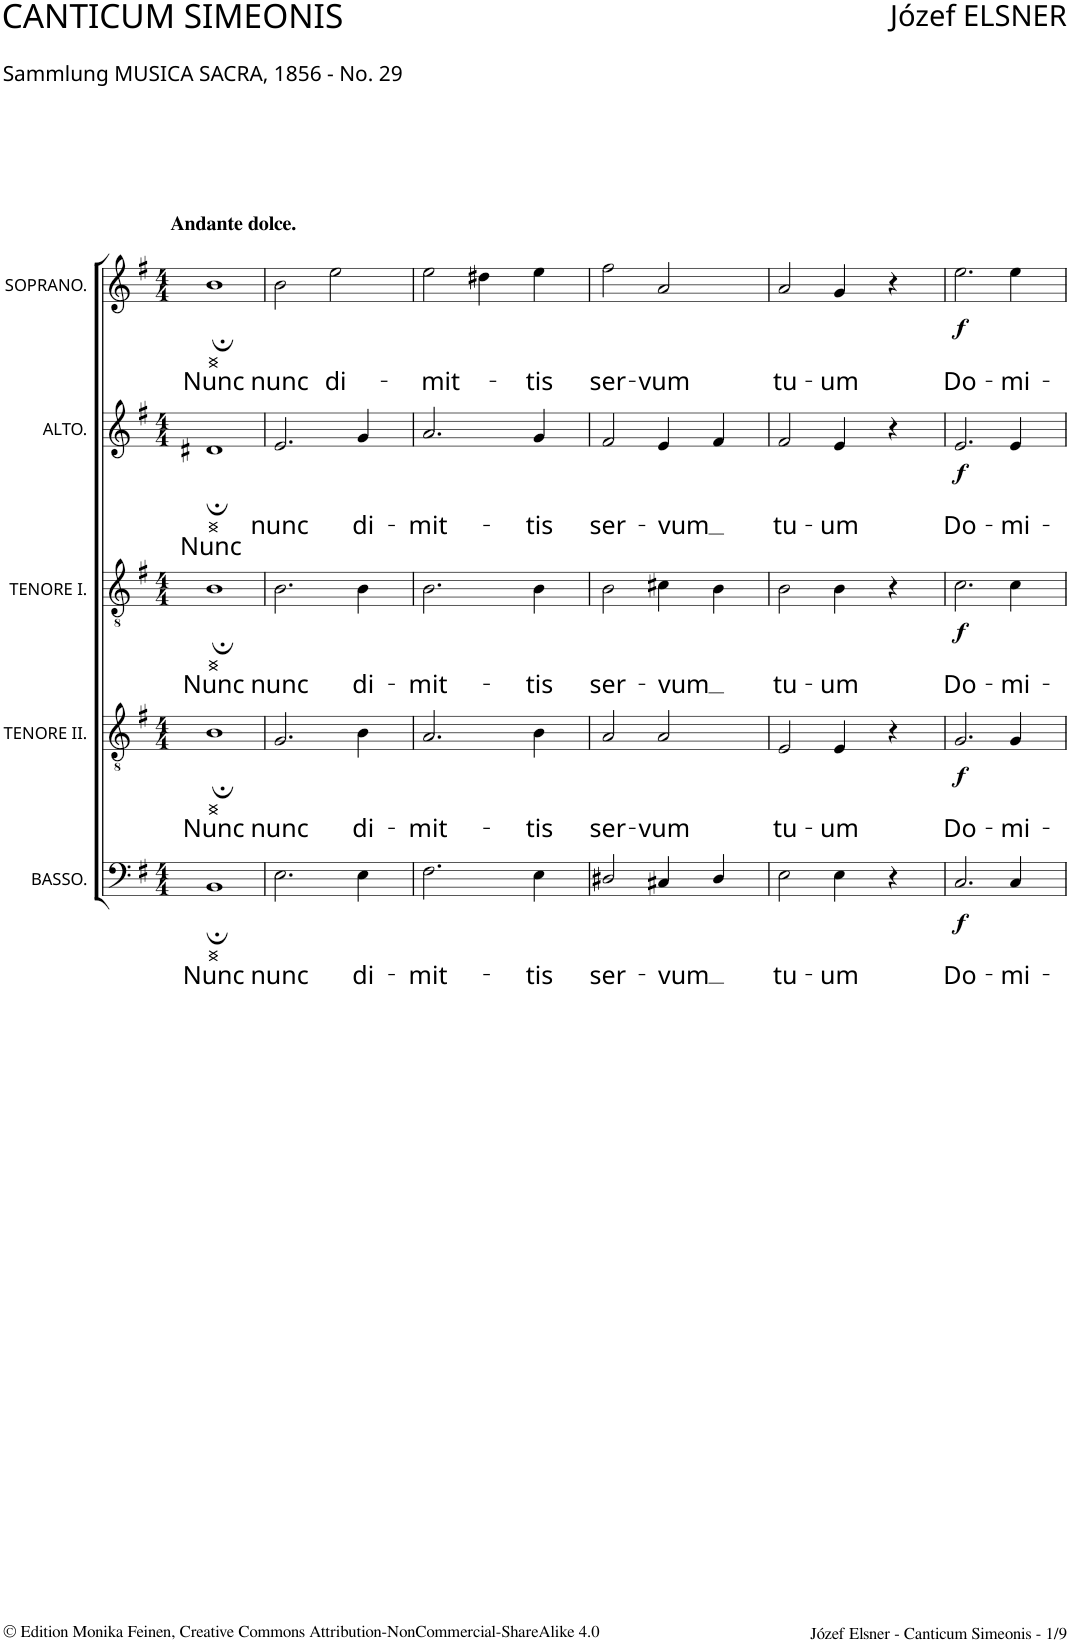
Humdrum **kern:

**kern	**text	**dynam	**kern	**text	**dynam	**kern	**text	**dynam	**kern	**text	**dynam	**kern	**text	**dynam
*part5	*part5	*part5	*part4	*part4	*part4	*part3	*part3	*part3	*part2	*part2	*part2	*part1	*part1	*part1
*staff5	*staff5	*staff5	*staff4	*staff4	*staff4	*staff3	*staff3	*staff3	*staff2	*staff2	*staff2	*staff1	*staff1	*staff1
*I"BASSO.	*	*	*I"TENORE II.	*	*	*I"TENORE I.	*	*	*I"ALTO.	*	*	*I"SOPRANO.	*	*
*clefF4	*	*	*clefGv2	*	*	*clefGv2	*	*	*clefG2	*	*	*clefG2	*	*
*k[f#]	*	*	*k[f#]	*	*	*k[f#]	*	*	*k[f#]	*	*	*k[f#]	*	*
*M4/4	*	*	*M4/4	*	*	*M4/4	*	*	*M4/4	*	*	*M4/4	*	*
=1	=1	=1	=1	=1	=1	=1	=1	=1	=1	=1	=1	=1	=1	=1
!	!	!	!	!	!	!	!	!	!	!	!	!LO:TX:a:B:t=Andante dolce.	!	!
!	!LO:LY:b	!LO:HP:b	!	!	!	!	!	!	!	!	!	!	!	!
!	!	!LO:HP:n=1:b	!	!LO:LY:b	!LO:HP:b	!	!	!	!	!	!	!	!	!
!	!	!	!	!	!LO:HP:n=1:b	!	!LO:LY:b	!LO:HP:b	!	!	!	!	!	!
!	!	!	!	!	!	!	!	!LO:HP:n=1:b	!	!LO:LY:b	!LO:HP:b	!	!	!
!	!	!	!	!	!	!	!	!	!	!	!LO:HP:n=1:b	!	!LO:LY:b	!LO:HP:b
!	!	!	!	!	!	!	!	!	!	!	!	!	!	!LO:HP:n=1:b
1BB;	Nunc	< >	1B;	Nunc	< >	1B;	Nunc	< >	1d#X;	Nunc	< >	1b;	Nunc	< >
.	.	[	.	.	[	.	.	[	.	.	[	.	.	[
=2	=2	=2	=2	=2	=2	=2	=2	=2	=2	=2	=2	=2	=2	=2
!	!LO:LY:b	!	!	!LO:LY:b	!	!	!LO:LY:b	!	!	!LO:LY:b	!	!	!LO:LY:b	!
2.E\	nunc	.	2.G/	nunc	.	2.B\	nunc	.	2.e/	nunc	.	2b\	nunc	.
!	!	!	!	!	!	!	!	!	!	!	!	!	!LO:LY:b	!
.	.	.	.	.	.	.	.	.	.	.	.	2ee\	di-	]
!	!LO:LY:b	!	!	!LO:LY:b	!	!	!LO:LY:b	!	!	!LO:LY:b	!	!	!	!
4E\	di-	]	4B\	di-	]	4B\	di-	]	4g/	di-	]	.	.	.
=3	=3	=3	=3	=3	=3	=3	=3	=3	=3	=3	=3	=3	=3	=3
!	!LO:LY:b	!	!	!LO:LY:b	!	!	!LO:LY:b	!	!	!LO:LY:b	!	!	!LO:LY:b	!
2.F#\	-mit-	.	2.A/	-mit-	.	2.B\	-mit-	.	2.a/	-mit-	.	2ee\	-mit-	.
.	.	.	.	.	.	.	.	.	.	.	.	4dd#X\	.	.
!	!LO:LY:b	!	!	!LO:LY:b	!	!	!LO:LY:b	!	!	!LO:LY:b	!	!	!LO:LY:b	!
4E\	-tis	.	4B\	-tis	.	4B\	-tis	.	4g/	-tis	.	4ee\	-tis	.
=4	=4	=4	=4	=4	=4	=4	=4	=4	=4	=4	=4	=4	=4	=4
!	!LO:LY:b	!	!	!LO:LY:b	!	!	!LO:LY:b	!	!	!LO:LY:b	!	!	!LO:LY:b	!
2D#X/	ser-	.	2A/	ser-	.	2B\	ser-	.	2f#/	ser-	.	2ff#\	ser-	.
!	!LO:LY:b	!	!	!LO:LY:b	!	!	!LO:LY:b	!	!	!LO:LY:b	!	!	!LO:LY:b	!
4C#X/	-vum	.	2A/	-vum	.	4c#X\	-vum	.	4e/	-vum	.	2a/	-vum	.
4D#/	.	.	.	.	.	4B\	.	.	4f#/	.	.	.	.	.
=5	=5	=5	=5	=5	=5	=5	=5	=5	=5	=5	=5	=5	=5	=5
!	!LO:LY:b	!	!	!LO:LY:b	!	!	!LO:LY:b	!	!	!LO:LY:b	!	!	!LO:LY:b	!
2E\	tu-	.	2E/	tu-	.	2B\	tu-	.	2f#/	tu-	.	2a/	tu-	.
!	!LO:LY:b	!	!	!LO:LY:b	!	!	!LO:LY:b	!	!	!LO:LY:b	!	!	!LO:LY:b	!
4E\	-um	.	4E/	-um	.	4B\	-um	.	4e/	-um	.	4g/	-um	.
4r	.	.	4r	.	.	4r	.	.	4r	.	.	4r	.	.
=6	=6	=6	=6	=6	=6	=6	=6	=6	=6	=6	=6	=6	=6	=6
!	!LO:LY:b	!LO:DY:b	!	!LO:LY:b	!LO:DY:b	!	!LO:LY:b	!LO:DY:b	!	!LO:LY:b	!LO:DY:b	!	!LO:LY:b	!LO:DY:b
2.C/	Do-	f	2.G/	Do-	f	2.c\	Do-	f	2.e/	Do-	f	2.ee\	Do-	f
!	!LO:LY:b	!	!	!LO:LY:b	!	!	!LO:LY:b	!	!	!LO:LY:b	!	!	!LO:LY:b	!
4C/	-mi-	.	4G/	-mi-	.	4c\	-mi-	.	4e/	-mi-	.	4ee\	-mi-	.
=	=	=	=	=	=	=	=	=	=	=	=	=	=	=
*-	*-	*-	*-	*-	*-	*-	*-	*-	*-	*-	*-	*-	*-	*-
